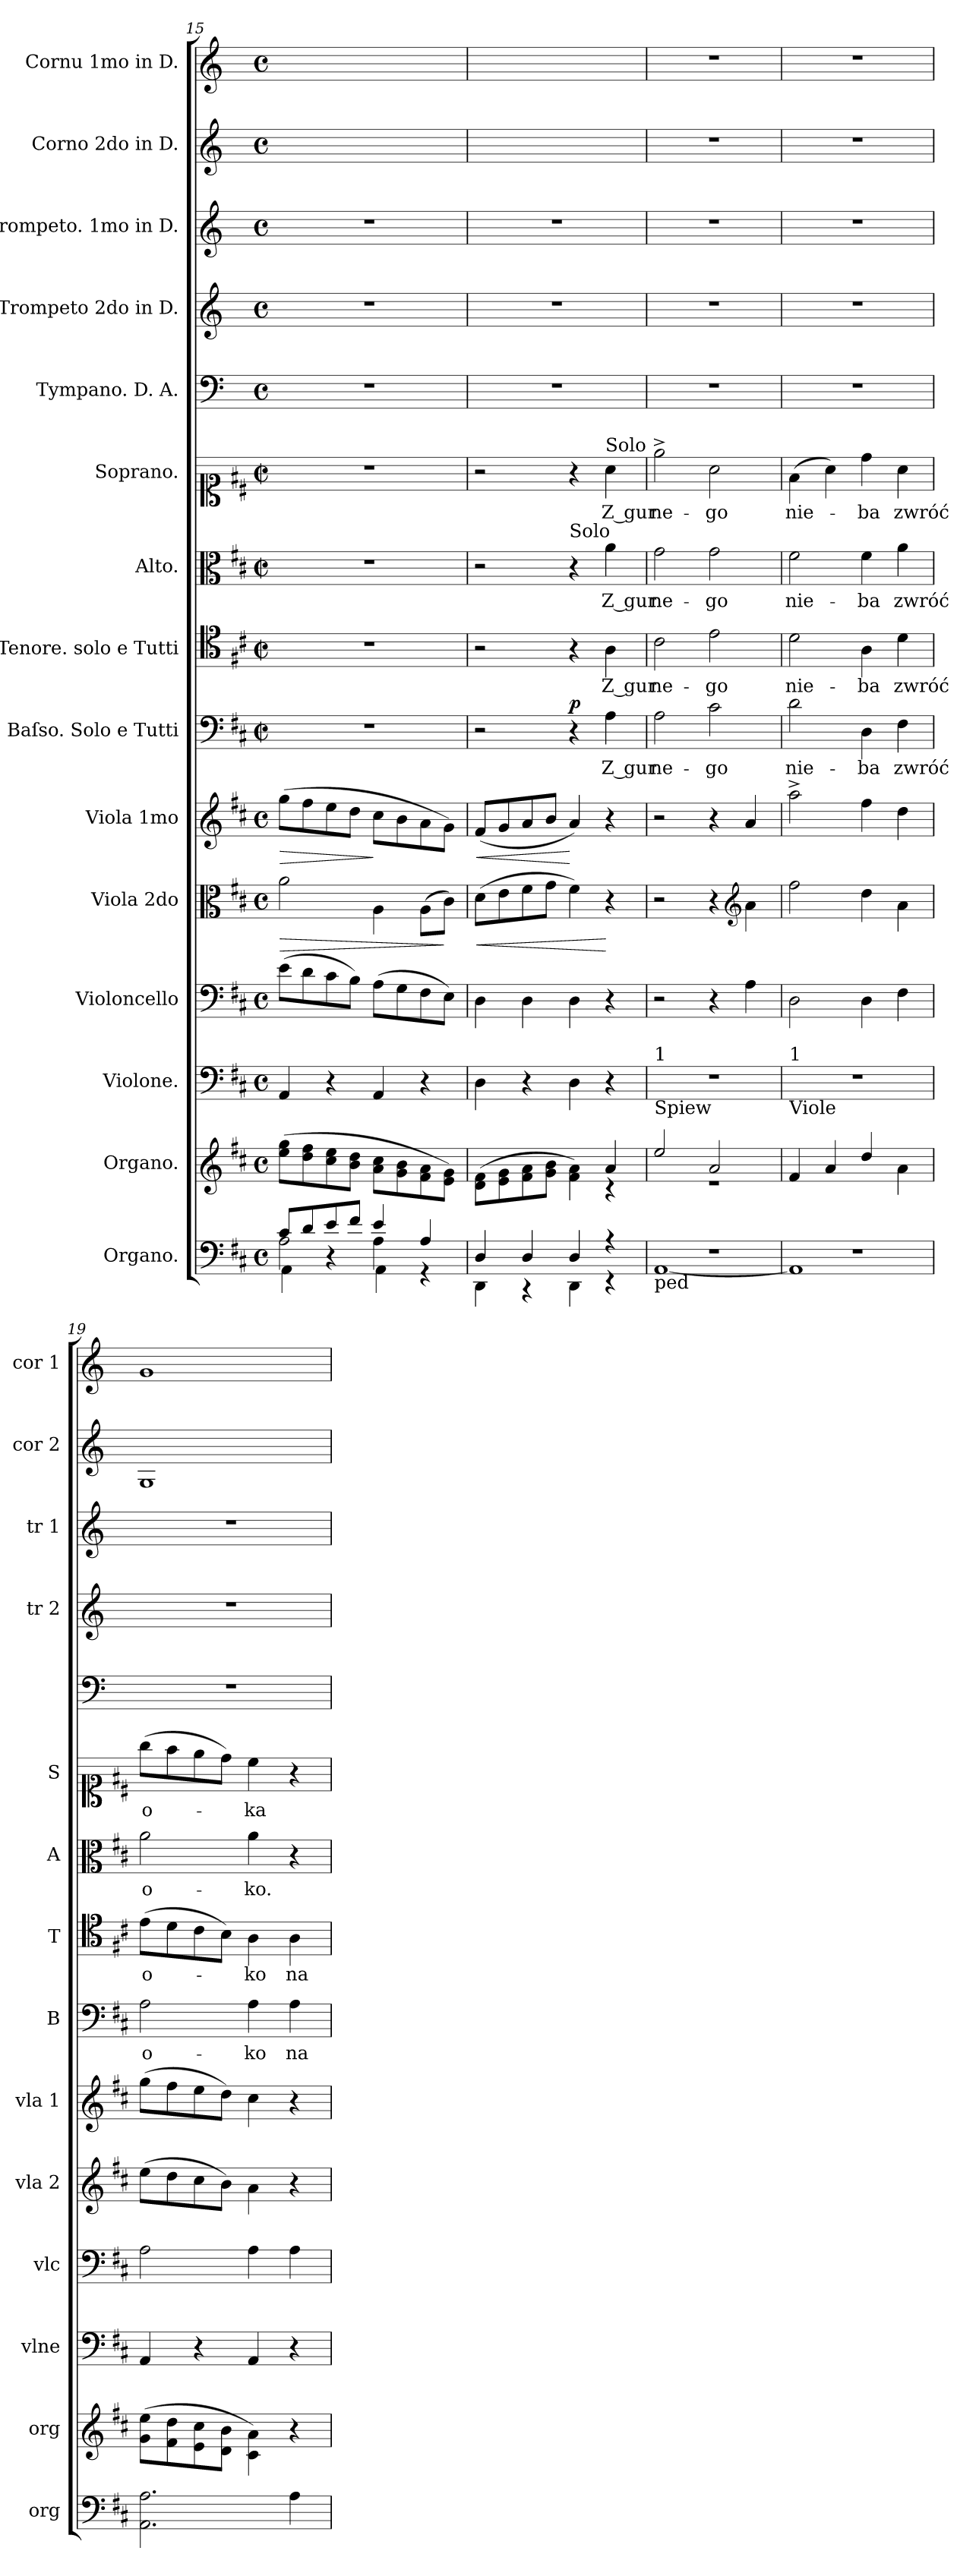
**kern	**kern	**kern	**kern	**kern	**dynam	**kern	**dynam	**kern	**text	**dynam	**kern	**text	**kern	**text	**kern	**text	**kern	**kern	**kern	**kern	**kern
*part15	*part14	*part13	*part12	*part11	*part11	*part10	*part10	*part9	*part9	*part9	*part8	*part8	*part7	*part7	*part6	*part6	*part5	*part4	*part3	*part2	*part1
*staff15	*staff14	*staff13	*staff12	*staff11	*staff11	*staff10	*staff10	*staff9	*staff9	*staff9	*staff8	*staff8	*staff7	*staff7	*staff6	*staff6	*staff5	*staff4	*staff3	*staff2	*staff1
*I"Organo.	*I"Organo.	*I"Violone.	*I"Violoncello	*I"Viola 2do	*	*I"Viola 1mo	*	*I"Baſso. Solo e Tutti	*	*	*I"Tenore. solo e Tutti	*	*I"Alto.	*	*I"Soprano.	*	*I"Tympano. D. A.	*I"Trompeto 2do in D.	*I"Trompeto. 1mo in D.	*I"Corno 2do in D.	*I"Cornu 1mo in D.
*I'org	*I'org	*I'vlne	*I'vlc	*I'vla 2	*	*I'vla 1	*	*I'B	*	*	*I'T	*	*I'A	*	*I'S	*	*	*I'tr 2	*I'tr 1	*I'cor 2	*I'cor 1
*clefF4	*clefG2	*clefF4	*clefF4	*clefC3	*	*clefG2	*	*clefF4	*	*	*clefC4	*	*clefC3	*	*clefC1	*	*clefF4	*clefG2	*clefG2	*clefG2	*clefG2
*	*	*	*	*	*	*	*	*	*	*	*	*	*	*	*	*	*	*ITrd-1c-2	*ITrd-1c-2	*ITrd6c10	*ITrd6c10
*k[f#c#]	*k[f#c#]	*k[f#c#]	*k[f#c#]	*k[f#c#]	*	*k[f#c#]	*	*k[f#c#]	*	*	*k[f#c#]	*	*k[f#c#]	*	*k[f#c#]	*	*k[]	*k[f#c#]	*k[f#c#]	*k[f#c#]	*k[f#c#]
*D:	*D:	*D:	*D:	*D:	*	*D:	*	*D:	*	*	*D:	*	*D:	*	*D:	*	*	*D:	*D:	*D:	*D:
*M4/4	*M4/4	*M4/4	*M4/4	*M4/4	*	*M4/4	*	*M4/4	*	*	*M4/4	*	*M4/4	*	*M4/4	*	*M4/4	*M4/4	*M4/4	*M4/4	*M4/4
*met(c)	*met(c)	*met(c)	*met(c)	*met(c)	*	*met(c)	*	*met(c|)	*	*	*met(c|)	*	*met(c|)	*	*met(c|)	*	*met(c)	*met(c)	*met(c)	*met(c)	*met(c)
=15	=15	=15	=15	=15	=15	=15	=15	=15	=15	=15	=15	=15	=15	=15	=15	=15	=15	=15	=15	=15	=15
*^	*	*	*	*	*	*	*	*	*	*	*	*	*	*	*	*	*	*	*	*	*
*	*^	*	*	*	*	*	*	*	*	*	*	*	*	*	*	*	*	*	*	*	*	*
!	!	!	!	!	!	!	!LO:HP:b	!	!LO:HP:b	!	!	!	!	!	!	!	!	!	!	!	!	!	!
8c#/L	2A\	4AA\	(8ee\ 8gg\L	4AA/	(8e\L	2a\	>	(8gg\L	>	1r	.	.	1r	.	1r	.	1r	.	1r	1r	1r	1ryy	1ryy
8d/	.	.	8dd\ 8ff#\	.	8d\	.	.	8ff#\	.	.	.	.	.	.	.	.	.	.	.	.	.	.	.
8e/	.	4r	8cc#\ 8ee\	4r	8c#\	.	.	8ee\	.	.	.	.	.	.	.	.	.	.	.	.	.	.	.
8f#/J	.	.	8b\ 8dd\J	.	8B\J)	.	.	8dd\J	.	.	.	.	.	.	.	.	.	.	.	.	.	.	.
4e/	4A\	4AA\	8a\ 8cc#\L	4AA/	(8A\L	4A\	.	8cc#\L	]	.	.	.	.	.	.	.	.	.	.	.	.	.	.
.	.	.	8g\ 8b\	.	8G\	.	.	8b\	.	.	.	.	.	.	.	.	.	.	.	.	.	.	.
4A/	4ryy	4r	8f#\ 8a\	4r	8F#\	(8A\L	.	8a\	.	.	.	.	.	.	.	.	.	.	.	.	.	.	.
.	.	.	8e\ 8g\J)	.	8E\J)	8c#\J)	]	8g\J)	.	.	.	.	.	.	.	.	.	.	.	.	.	.	.
*	*v	*v	*	*	*	*	*	*	*	*	*	*	*	*	*	*	*	*	*	*	*	*	*
=16	=16	=16	=16	=16	=16	=16	=16	=16	=16	=16	=16	=16	=16	=16	=16	=16	=16	=16	=16	=16	=16	=16
*	*	*^	*	*	*	*	*	*	*	*	*	*	*	*	*	*	*	*	*	*	*	*
!	!	!	!	!	!	!	!LO:HP:b	!	!LO:HP:b	!	!	!	!	!	!	!	!	!	!	!	!	!	!
4D/	4DD\	(8d\ 8f#\L	2rcyy	4D\	4D\	(8d\L	<	(8f#/L	<	2r	.	.	2r	.	2r	.	2r	.	1r	1r	1r	1ryy	1ryy
.	.	8e\ 8g\	.	.	.	8e\	.	8g/	.	.	.	.	.	.	.	.	.	.	.	.	.	.	.
4D/	4r	8f#\ 8a\	.	4r	4D\	8f#\	.	8a/	.	.	.	.	.	.	.	.	.	.	.	.	.	.	.
.	.	8g\ 8b\J	.	.	.	8g\J	.	8b/J	.	.	.	.	.	.	.	.	.	.	.	.	.	.	.
!	!	!	!	!	!	!	!	!	!	!	!	!	!	!	!LO:TX:a:t=Solo	!	!	!	!	!	!	!	!
!	!	!	!	!	!	!	!	!	!	!	!	!LO:DY:b	!	!	!	!	!	!	!	!	!	!	!
4D/	4DD\	4f#\ 4a\)	4reyy	4D\	4D\	4f#\)	.	4a/)	[	4r	.	p	4r	.	4r	.	4r	.	.	.	.	.	.
!	!	!	!	!	!	!	!	!	!	!	!	!	!	!	!	!	!LO:TX:a:t=Solo	!	!	!	!	!	!
4r	4rEE	4a/	4r	4r	4r	4r	[	4r	.	4A\	Z gur-	.	4A\	Z gur-	4a\	Z gur-	4a\	Z gur-	.	.	.	.	.
=17	=17	=17	=17	=17	=17	=17	=17	=17	=17	=17	=17	=17	=17	=17	=17	=17	=17	=17	=17	=17	=17	=17	=17
!	!	!	!	!LO:TX:b:t=Spiew	!	!	!	!	!	!	!	!	!	!	!	!	!	!	!	!	!	!	!
!	!	!	!	!LO:TX:a:t=1	!	!	!	!	!	!	!	!	!	!	!	!	!	!	!	!	!	!	!
!LO:TX:b:t=ped	!	!	!	!	!	!	!	!	!	!	!	!	!	!	!	!	!	!	!	!	!	!	!
1rF	[1AA	2ee/	1r	1r	2r	2r	.	2r	.	2A\	-ne-	.	2c#\	-ne-	2g\	-ne-	2ee^\	-ne-	1r	1r	1r	1r	1r
.	.	2a/	.	.	4r	4r	.	4r	.	2c#\	-go	.	2e\	-go	2g\	-go	2a\	-go	.	.	.	.	.
*	*	*	*	*	*	*clefG2	*	*	*	*	*	*	*	*	*	*	*	*	*	*	*	*	*
.	.	.	.	.	4A\	4a\	.	4a/	.	.	.	.	.	.	.	.	.	.	.	.	.	.	.
*	*	*v	*v	*	*	*	*	*	*	*	*	*	*	*	*	*	*	*	*	*	*	*	*
=18	=18	=18	=18	=18	=18	=18	=18	=18	=18	=18	=18	=18	=18	=18	=18	=18	=18	=18	=18	=18	=18	=18
!	!	!	!LO:TX:b:t=Viole	!	!	!	!	!	!	!	!	!	!	!	!	!	!	!	!	!	!	!
!	!	!	!LO:TX:a:t=1	!	!	!	!	!	!	!	!	!	!	!	!	!	!	!	!	!	!	!
1rF	1AA]	4f#/	1r	2D\	2ff#\	.	2aa^\	.	2d\	nie-	.	2d\	nie-	2f#\	nie-	(4f#\	nie-	1r	1r	1r	1r	1r
.	.	4a/	.	.	.	.	.	.	.	.	.	.	.	.	.	4a\)	.	.	.	.	.	.
.	.	4dd/	.	4D\	4dd\	.	4ff#\	.	4D\	-ba	.	4A\	-ba	4f#\	-ba	4dd\	-ba	.	.	.	.	.
.	.	4a\	.	4F#\	4a\	.	4dd\	.	4F#\	zwróć	.	4d\	zwróć	4a\	zwróć	4a\	zwróć	.	.	.	.	.
*v	*v	*	*	*	*	*	*	*	*	*	*	*	*	*	*	*	*	*	*	*	*	*
=19	=19	=19	=19	=19	=19	=19	=19	=19	=19	=19	=19	=19	=19	=19	=19	=19	=19	=19	=19	=19	=19
2.AA\ 2.A\	(8g\ 8ee\L	4AA/	2A\	(8ee\L	.	(8gg\L	.	2A\	o-	.	(8e\L	o-	2a\	o-	(8gg\L	o-	1r	1r	1r	1AA	1A
.	8f#\ 8dd\	.	.	8dd\	.	8ff#\	.	.	.	.	8d\	.	.	.	8ff#\	.	.	.	.	.	.
.	8e\ 8cc#\	4r	.	8cc#\	.	8ee\	.	.	.	.	8c#\	.	.	.	8ee\	.	.	.	.	.	.
.	8d\ 8b\J	.	.	8b\J)	.	8dd\J)	.	.	.	.	8B\J)	.	.	.	8dd\J)	.	.	.	.	.	.
.	4c#\ 4a\)	4AA/	4A\	4a\	.	4cc#\	.	4A\	-ko	.	4A\	-ko	4a\	-ko.	4cc#\	-ka	.	.	.	.	.
4A\	4r	4r	4A\	4r	.	4r	.	4A\	na	.	4A\	na	4r	.	4r	.	.	.	.	.	.
=	=	=	=	=	=	=	=	=	=	=	=	=	=	=	=	=	=	=	=	=	=
*-	*-	*-	*-	*-	*-	*-	*-	*-	*-	*-	*-	*-	*-	*-	*-	*-	*-	*-	*-	*-	*-
